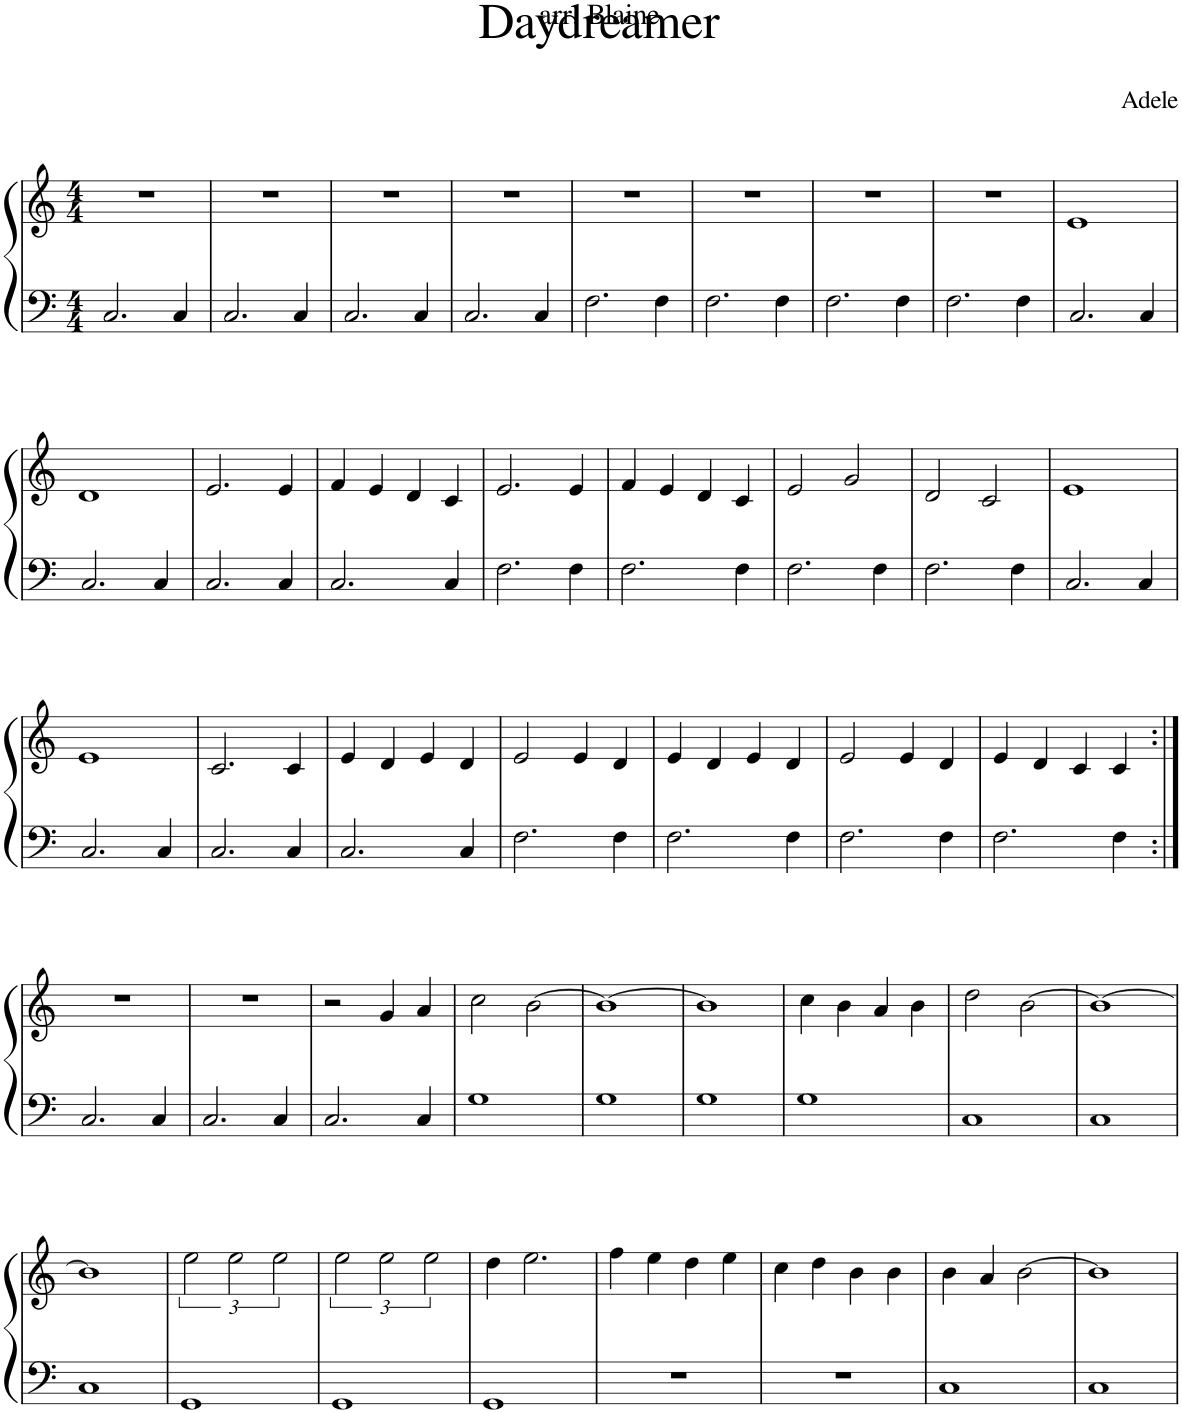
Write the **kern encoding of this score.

**kern	**kern
*part1	*part1
*staff2	*staff1
*I"Piano	*
*I'Pno	*
*clefF4	*clefG2
*k[]	*k[]
*M4/4	*M4/4
=1	=1
2.C/	1r
4C/	.
=2	=2
2.C/	1r
4C/	.
=3	=3
2.C/	1r
4C/	.
=4	=4
2.C/	1r
4C/	.
=5	=5
2.F\	1r
4F\	.
=6	=6
2.F\	1r
4F\	.
=7	=7
2.F\	1r
4F\	.
=8	=8
2.F\	1r
4F\	.
=9	=9
2.C/	1e
4C/	.
!!LO:LB:g=z
=10	=10
2.C/	1d
4C/	.
=11	=11
2.C/	2.e/
4C/	4e/
=12	=12
2.C/	4f/
.	4e/
.	4d/
4C/	4c/
=13	=13
2.F\	2.e/
4F\	4e/
=14	=14
2.F\	4f/
.	4e/
.	4d/
4F\	4c/
=15	=15
2.F\	2e/
.	2g/
4F\	.
=16	=16
2.F\	2d/
.	2c/
4F\	.
=17	=17
2.C/	1e
4C/	.
!!LO:LB:g=z
=18	=18
2.C/	1e
4C/	.
=19	=19
2.C/	2.c/
4C/	4c/
=20	=20
2.C/	4e/
.	4d/
.	4e/
4C/	4d/
=21	=21
2.F\	2e/
.	4e/
4F\	4d/
=22	=22
2.F\	4e/
.	4d/
.	4e/
4F\	4d/
=23	=23
2.F\	2e/
.	4e/
4F\	4d/
=24	=24
2.F\	4e/
.	4d/
.	4c/
4F\	4c/
!!LO:LB:g=z
=25:|!	=25:|!
2.C/	1r
4C/	.
=26	=26
2.C/	1r
4C/	.
=27	=27
2.C/	2r
.	4g/
4C/	4a/
=28	=28
1G	2cc\
.	[2b\
=29	=29
1G	1b_
=30	=30
1G	1b]
=31	=31
1G	4cc\
.	4b\
.	4a/
.	4b\
=32	=32
1C	2dd\
.	[2b\
=33	=33
1C	1b_
!!LO:LB:g=z
=34	=34
1C	1b]
=35	=35
1GG	3ee\
.	3ee\
.	3ee\
=36	=36
1GG	3ee\
.	3ee\
.	3ee\
=37	=37
1GG	4dd\
.	2.ee\
=38	=38
1r	4ff\
.	4ee\
.	4dd\
.	4ee\
=39	=39
1r	4cc\
.	4dd\
.	4b\
.	4b\
=40	=40
1C	4b\
.	4a/
.	[2b\
=41	=41
1C	1b]
=	=
*-	*-
